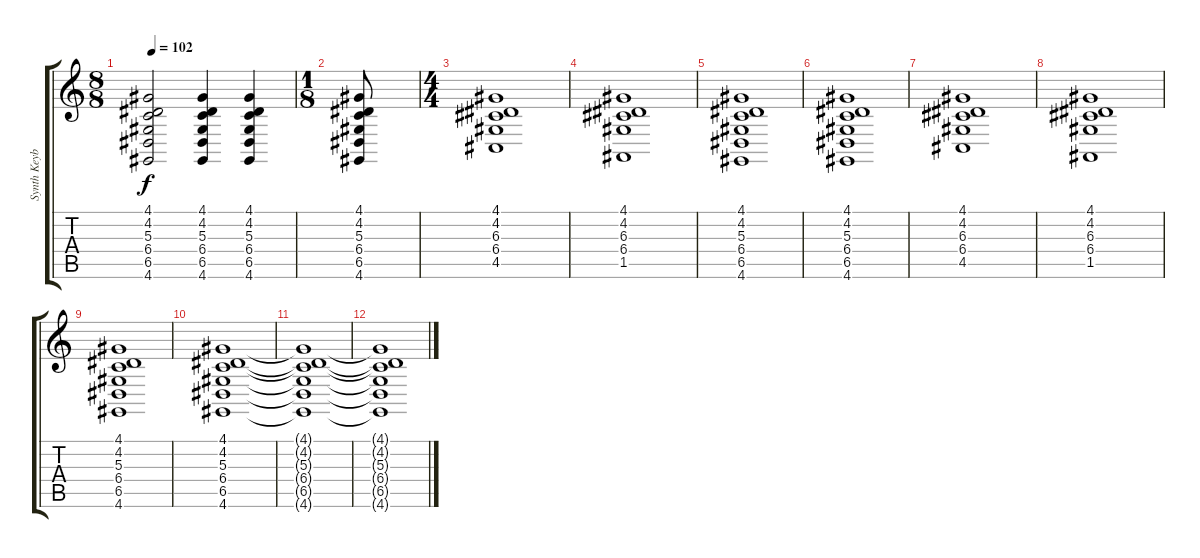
\track ("Synth Keyboards" "Synth Keyb") {instrument stringensemble1}
\staff {score tabs}
\tuning (E4 B3 G3 D3 A2 E2) {hide}
\ts (8 8)
\tempo 102
\clef g2
\ks c
(4.1{t} 4.2{t} 5.3{t} 6.4{t} 6.5{t} 4.6{t}).2{dy f} (4.1 4.2 5.3 6.4 6.5 4.6).4 (4.1 4.2 5.3 6.4 6.5 4.6).4 |
\ts (1 8)
(4.1 4.2 5.3 6.4 6.5 4.6).8 |
\ts (4 4)
(4.1 4.2 6.3 6.4 4.5).1 |
(4.1 4.2 6.3 6.4 1.5).1 |
(4.1 4.2 5.3 6.4 6.5 4.6).1 |
(4.1 4.2 5.3 6.4 6.5 4.6).1 |
(4.1 4.2 6.3 6.4 4.5).1 |
(4.1 4.2 6.3 6.4 1.5).1 |
(4.1 4.2 5.3 6.4 6.5 4.6).1 |
(4.1 4.2 5.3 6.4 6.5 4.6).1 |
(4.1{t} 4.2{t} 5.3{t} 6.4{t} 6.5{t} 4.6{t}).1 |
(4.1{t} 4.2{t} 5.3{t} 6.4{t} 6.5{t} 4.6{t}).1
